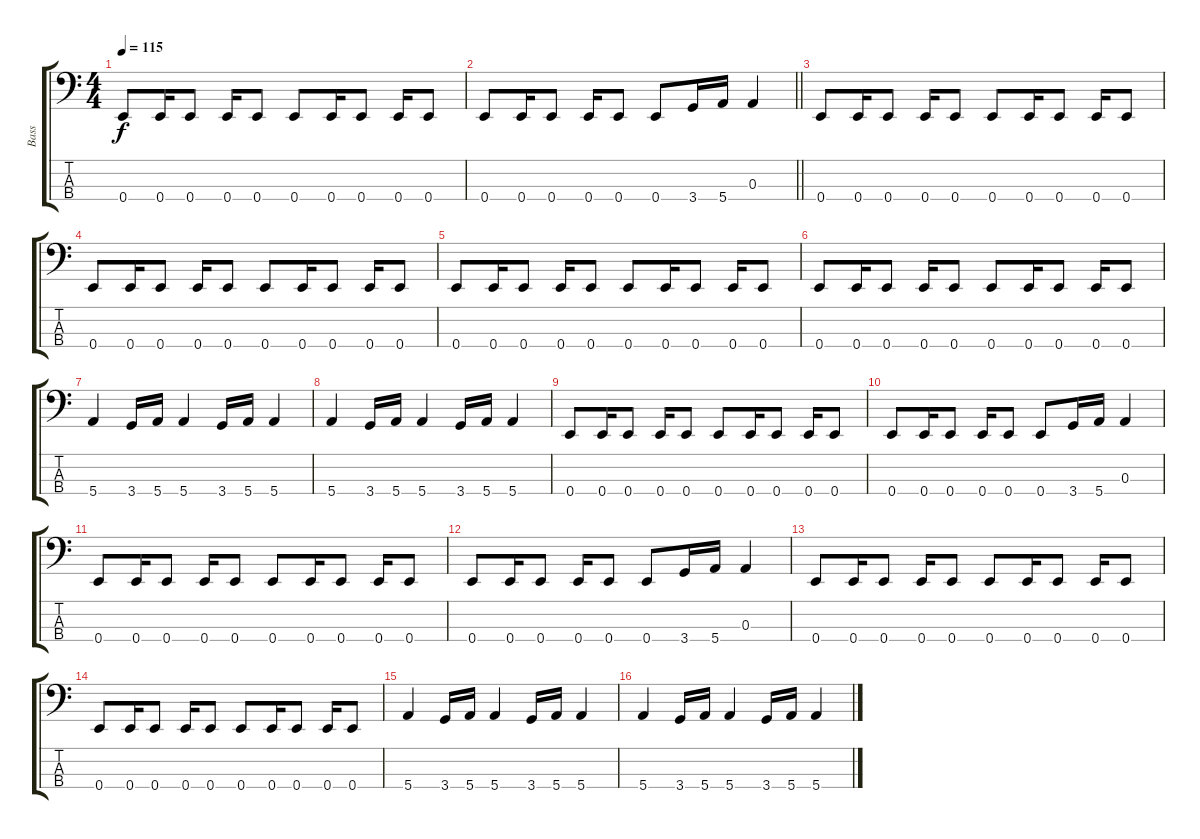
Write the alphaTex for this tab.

\track ("Bass" "Bass") {instrument electricbassfinger}
\staff {score tabs}
\tuning (G2 D2 A1 E1) {hide}
\ts (4 4)
\tempo 115
\clef f4
\ks c
0.4.8{dy f} 0.4.16 0.4.8 0.4.16 0.4.8 0.4.8 0.4.16 0.4.8 0.4.16 0.4.8 |
\barLineRight lightlight
0.4.8 0.4.16 0.4.8 0.4.16 0.4.8 0.4.8 3.4.16 5.4.16 0.3.4 |
\section ("" "")
0.4.8 0.4.16 0.4.8 0.4.16 0.4.8 0.4.8 0.4.16 0.4.8 0.4.16 0.4.8 |
0.4.8 0.4.16 0.4.8 0.4.16 0.4.8 0.4.8 0.4.16 0.4.8 0.4.16 0.4.8 |
0.4.8 0.4.16 0.4.8 0.4.16 0.4.8 0.4.8 0.4.16 0.4.8 0.4.16 0.4.8 |
0.4.8 0.4.16 0.4.8 0.4.16 0.4.8 0.4.8 0.4.16 0.4.8 0.4.16 0.4.8 |
5.4.4 3.4.16 5.4.16 5.4.4 3.4.16 5.4.16 5.4.4 |
5.4.4 3.4.16 5.4.16 5.4.4 3.4.16 5.4.16 5.4.4 |
0.4.8 0.4.16 0.4.8 0.4.16 0.4.8 0.4.8 0.4.16 0.4.8 0.4.16 0.4.8 |
0.4.8 0.4.16 0.4.8 0.4.16 0.4.8 0.4.8 3.4.16 5.4.16 0.3.4 |
0.4.8 0.4.16 0.4.8 0.4.16 0.4.8 0.4.8 0.4.16 0.4.8 0.4.16 0.4.8 |
0.4.8 0.4.16 0.4.8 0.4.16 0.4.8 0.4.8 3.4.16 5.4.16 0.3.4 |
0.4.8 0.4.16 0.4.8 0.4.16 0.4.8 0.4.8 0.4.16 0.4.8 0.4.16 0.4.8 |
0.4.8 0.4.16 0.4.8 0.4.16 0.4.8 0.4.8 0.4.16 0.4.8 0.4.16 0.4.8 |
5.4.4 3.4.16 5.4.16 5.4.4 3.4.16 5.4.16 5.4.4 |
5.4.4 3.4.16 5.4.16 5.4.4 3.4.16 5.4.16 5.4.4
